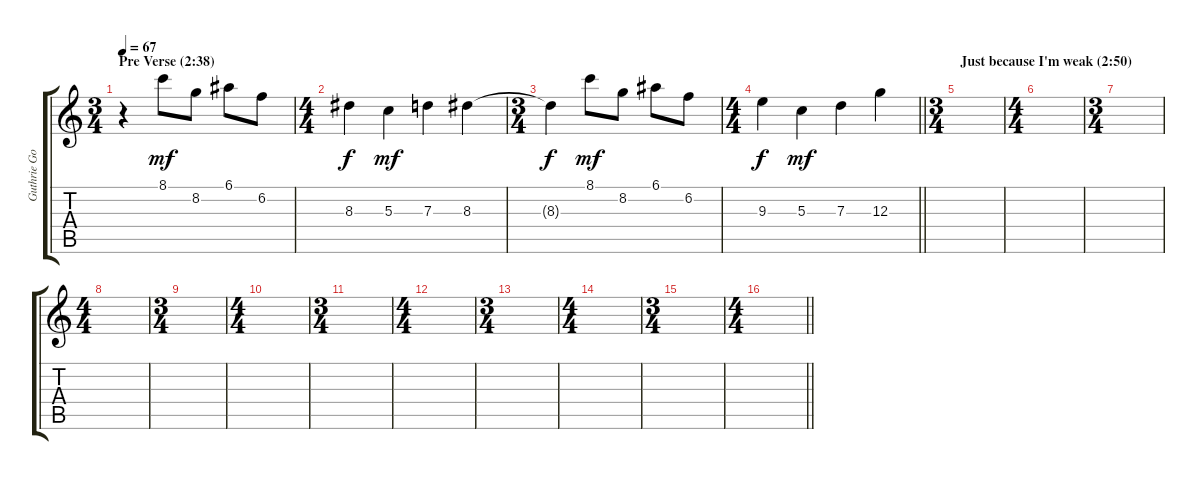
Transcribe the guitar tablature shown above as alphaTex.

\track ("Guthrie Govan" "Guthrie Go") {instrument electricguitarjazz}
\staff {score tabs}
\tuning (E4 B3 G3 D3 A2 E2) {hide}
\ts (3 4)
\section ("" "Pre Verse (2:38)")
\tempo 67
\clef g2
\ks c
r.4{dy mp} 8.1.8{dy mf} 8.2.8 6.1.8 6.2.8 |
\ts (4 4)
8.3.4{dy f} 5.3.4{dy mf} 7.3.4 8.3.4 |
\ts (3 4)
8.3{t}.4{dy f} 8.1.8{dy mf} 8.2.8 6.1.8 6.2.8 |
\ts (4 4)
\barLineRight lightlight
9.3.4{dy f} 5.3.4{dy mf} 7.3.4 12.3.4 |
\ts (3 4)
\section ("" "Just because I'm weak (2:50)")
|
\ts (4 4)
|
\ts (3 4)
|
\ts (4 4)
|
\ts (3 4)
|
\ts (4 4)
|
\ts (3 4)
|
\ts (4 4)
|
\ts (3 4)
|
\ts (4 4)
|
\ts (3 4)
|
\ts (4 4)
\barLineRight lightlight
